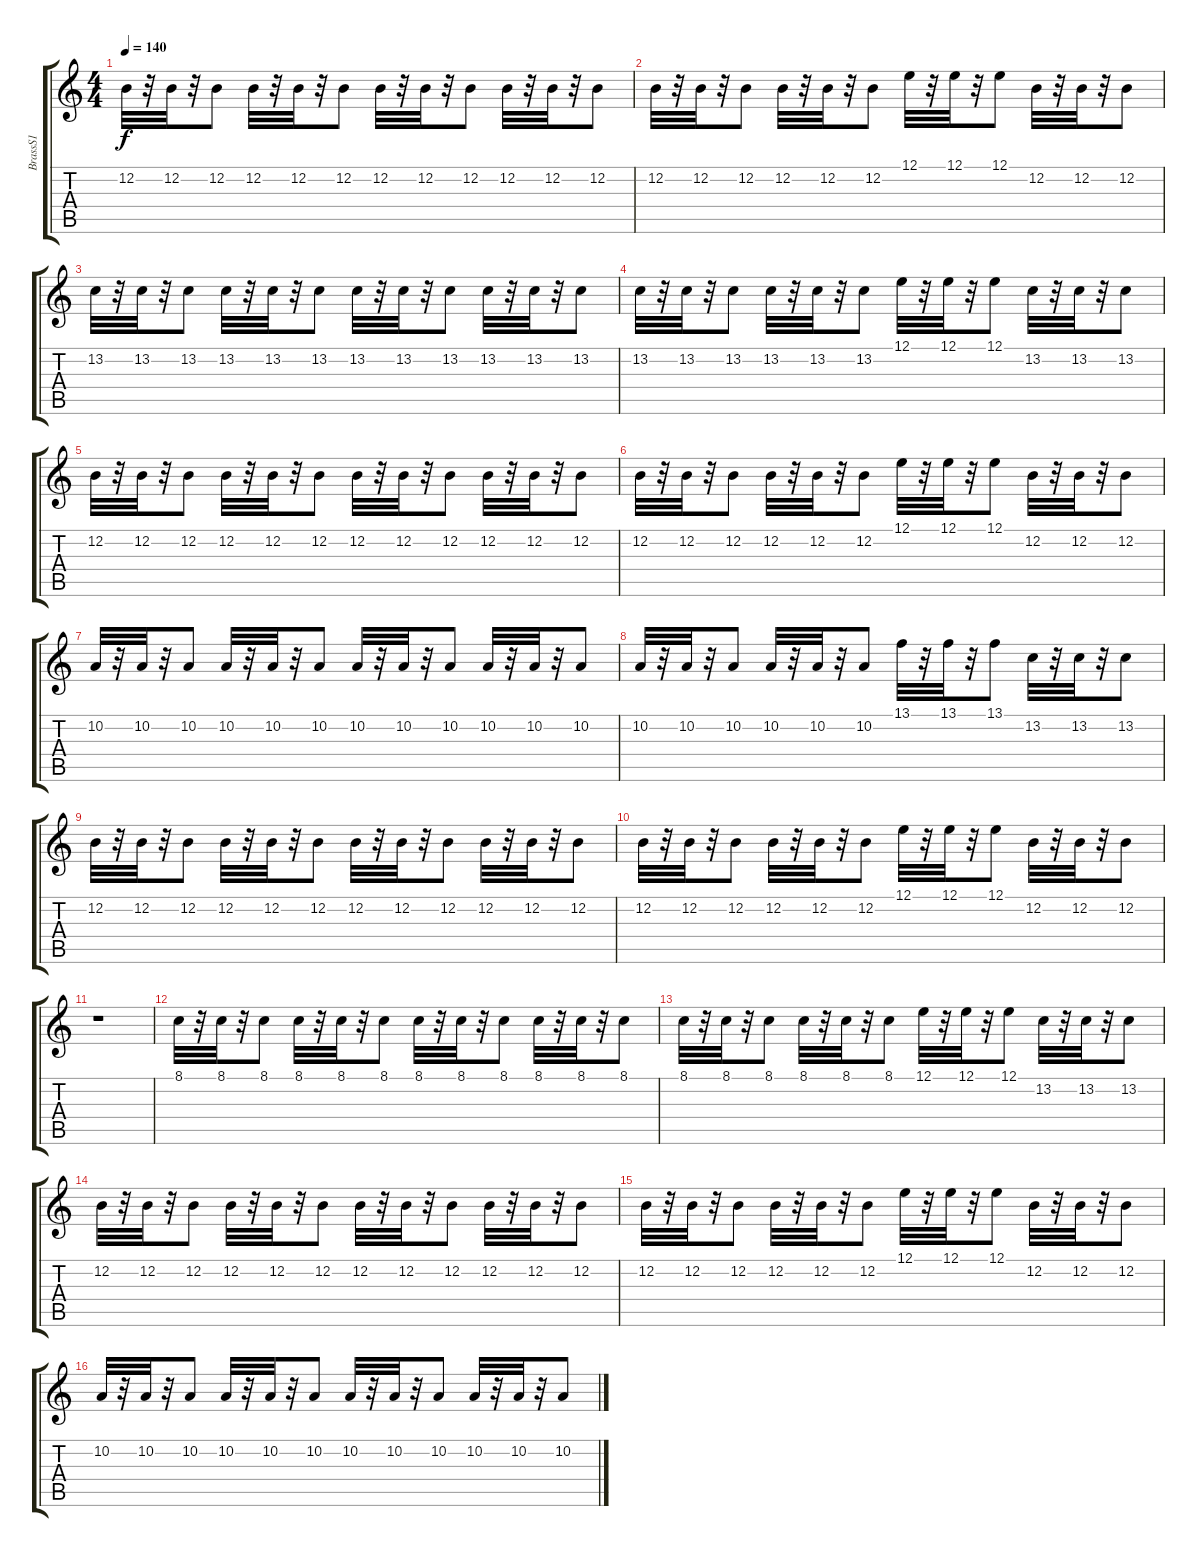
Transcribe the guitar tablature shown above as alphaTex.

\track ("BrassS1" "BrassS1") {instrument synthbrass1}
\staff {score tabs}
\tuning (E4 B3 G3 D3 A2 E2) {hide}
\ts (4 4)
\tempo 140
\clef g2
\ks c
12.2.32{dy f} r.32 12.2.32 r.32 12.2.8 12.2.32 r.32 12.2.32 r.32 12.2.8 12.2.32 r.32 12.2.32 r.32 12.2.8 12.2.32 r.32 12.2.32 r.32 12.2.8 |
12.2.32 r.32 12.2.32 r.32 12.2.8 12.2.32 r.32 12.2.32 r.32 12.2.8 12.1.32 r.32 12.1.32 r.32 12.1.8 12.2.32 r.32 12.2.32 r.32 12.2.8 |
13.2.32 r.32 13.2.32 r.32 13.2.8 13.2.32 r.32 13.2.32 r.32 13.2.8 13.2.32 r.32 13.2.32 r.32 13.2.8 13.2.32 r.32 13.2.32 r.32 13.2.8 |
13.2.32 r.32 13.2.32 r.32 13.2.8 13.2.32 r.32 13.2.32 r.32 13.2.8 12.1.32 r.32 12.1.32 r.32 12.1.8 13.2.32 r.32 13.2.32 r.32 13.2.8 |
12.2.32 r.32 12.2.32 r.32 12.2.8 12.2.32 r.32 12.2.32 r.32 12.2.8 12.2.32 r.32 12.2.32 r.32 12.2.8 12.2.32 r.32 12.2.32 r.32 12.2.8 |
12.2.32 r.32 12.2.32 r.32 12.2.8 12.2.32 r.32 12.2.32 r.32 12.2.8 12.1.32 r.32 12.1.32 r.32 12.1.8 12.2.32 r.32 12.2.32 r.32 12.2.8 |
10.2.32 r.32 10.2.32 r.32 10.2.8 10.2.32 r.32 10.2.32 r.32 10.2.8 10.2.32 r.32 10.2.32 r.32 10.2.8 10.2.32 r.32 10.2.32 r.32 10.2.8 |
10.2.32 r.32 10.2.32 r.32 10.2.8 10.2.32 r.32 10.2.32 r.32 10.2.8 13.1.32 r.32 13.1.32 r.32 13.1.8 13.2.32 r.32 13.2.32 r.32 13.2.8 |
12.2.32 r.32 12.2.32 r.32 12.2.8 12.2.32 r.32 12.2.32 r.32 12.2.8 12.2.32 r.32 12.2.32 r.32 12.2.8 12.2.32 r.32 12.2.32 r.32 12.2.8 |
12.2.32 r.32 12.2.32 r.32 12.2.8 12.2.32 r.32 12.2.32 r.32 12.2.8 12.1.32 r.32 12.1.32 r.32 12.1.8 12.2.32 r.32 12.2.32 r.32 12.2.8 |
r.1 |
8.1.32 r.32 8.1.32 r.32 8.1.8 8.1.32 r.32 8.1.32 r.32 8.1.8 8.1.32 r.32 8.1.32 r.32 8.1.8 8.1.32 r.32 8.1.32 r.32 8.1.8 |
8.1.32 r.32 8.1.32 r.32 8.1.8 8.1.32 r.32 8.1.32 r.32 8.1.8 12.1.32 r.32 12.1.32 r.32 12.1.8 13.2.32 r.32 13.2.32 r.32 13.2.8 |
12.2.32 r.32 12.2.32 r.32 12.2.8 12.2.32 r.32 12.2.32 r.32 12.2.8 12.2.32 r.32 12.2.32 r.32 12.2.8 12.2.32 r.32 12.2.32 r.32 12.2.8 |
12.2.32 r.32 12.2.32 r.32 12.2.8 12.2.32 r.32 12.2.32 r.32 12.2.8 12.1.32 r.32 12.1.32 r.32 12.1.8 12.2.32 r.32 12.2.32 r.32 12.2.8 |
10.2.32 r.32 10.2.32 r.32 10.2.8 10.2.32 r.32 10.2.32 r.32 10.2.8 10.2.32 r.32 10.2.32 r.32 10.2.8 10.2.32 r.32 10.2.32 r.32 10.2.8
